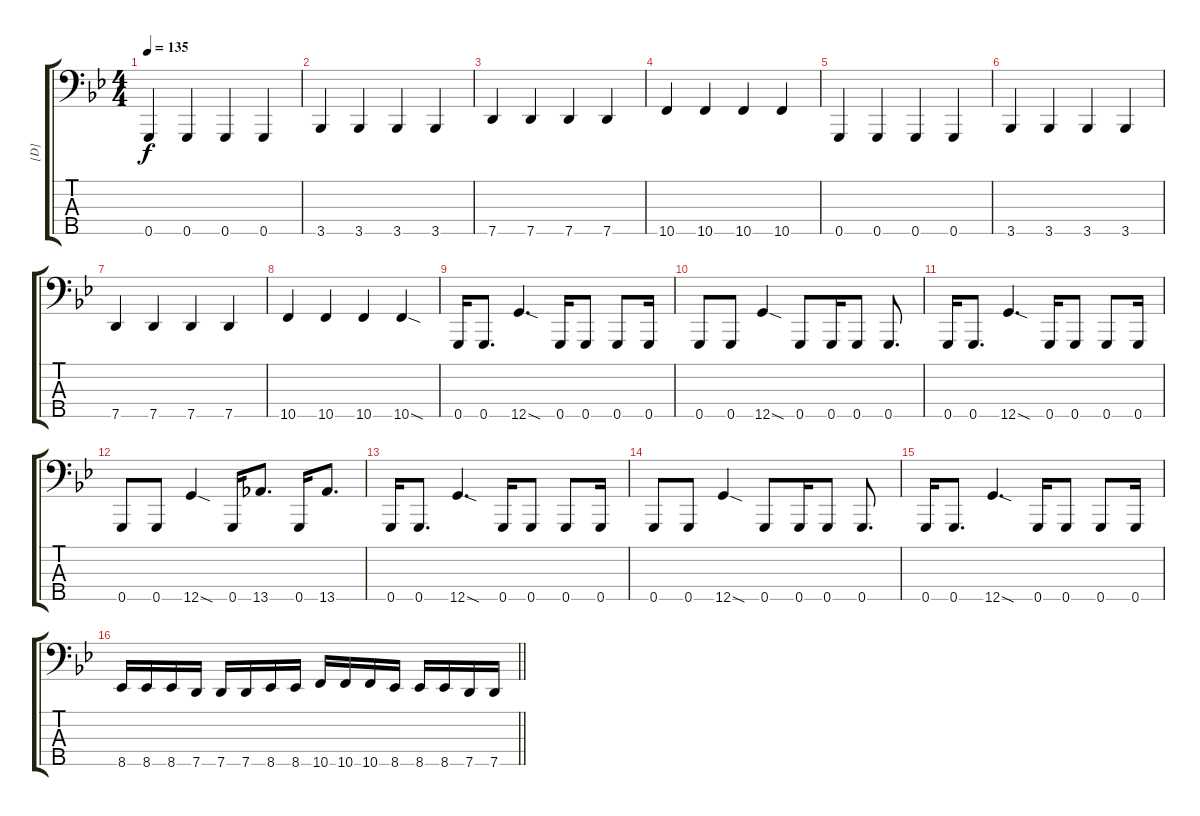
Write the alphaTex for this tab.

\track ("[D]" "[D]") {instrument electricbassfinger}
\staff {score tabs}
\tuning (F2 C2 G1 D1 G0) {hide}
\ts (4 4)
\tempo 135
\clef f4
\ks gminor
0.5.4{dy f} 0.5.4 0.5.4 0.5.4 |
3.5.4 3.5.4 3.5.4 3.5.4 |
7.5.4 7.5.4 7.5.4 7.5.4 |
10.5.4 10.5.4 10.5.4 10.5.4 |
0.5.4 0.5.4 0.5.4 0.5.4 |
3.5.4 3.5.4 3.5.4 3.5.4 |
7.5.4 7.5.4 7.5.4 7.5.4 |
10.5.4 10.5.4 10.5.4 10.5{sod}.4 |
0.5.16 0.5.8{d} 12.5{sod}.4{d} 0.5.16 0.5.8 0.5.8 0.5.16 |
0.5.8 0.5.8 12.5{sod}.4 0.5.8 0.5.16 0.5.8 0.5.8{d} |
0.5.16 0.5.8{d} 12.5{sod}.4{d} 0.5.16 0.5.8 0.5.8 0.5.16 |
0.5.8 0.5.8 12.5{sod}.4 0.5.16 13.5.8{d} 0.5.16 13.5.8{d} |
0.5.16 0.5.8{d} 12.5{sod}.4{d} 0.5.16 0.5.8 0.5.8 0.5.16 |
0.5.8 0.5.8 12.5{sod}.4 0.5.8 0.5.16 0.5.8 0.5.8{d} |
0.5.16 0.5.8{d} 12.5{sod}.4{d} 0.5.16 0.5.8 0.5.8 0.5.16 |
\barLineRight lightlight
8.5.16 8.5.16 8.5.16 7.5.16 7.5.16 7.5.16 8.5.16 8.5.16 10.5.16 10.5.16 10.5.16 8.5.16 8.5.16 8.5.16 7.5.16 7.5.16
